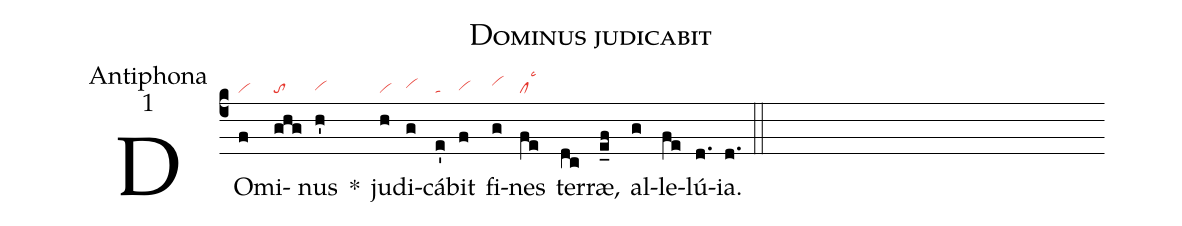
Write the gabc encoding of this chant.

name: Dominus judicabit;
office-part: Antiphona;
mode: 1;
nabc-lines: 1;
%%
(c4)
DO(f|vi)mi(ghg|to)nus(h'|vihg) *()
ju(h|vi)di(g|vihh)cá(e'|ta)bit(f|vihg) fi(g|vihi)nes(fe|cllsc3) ter(dc)ræ,(e_f) al(g)le(fe)lú(d.)ia.(d.) (::)
